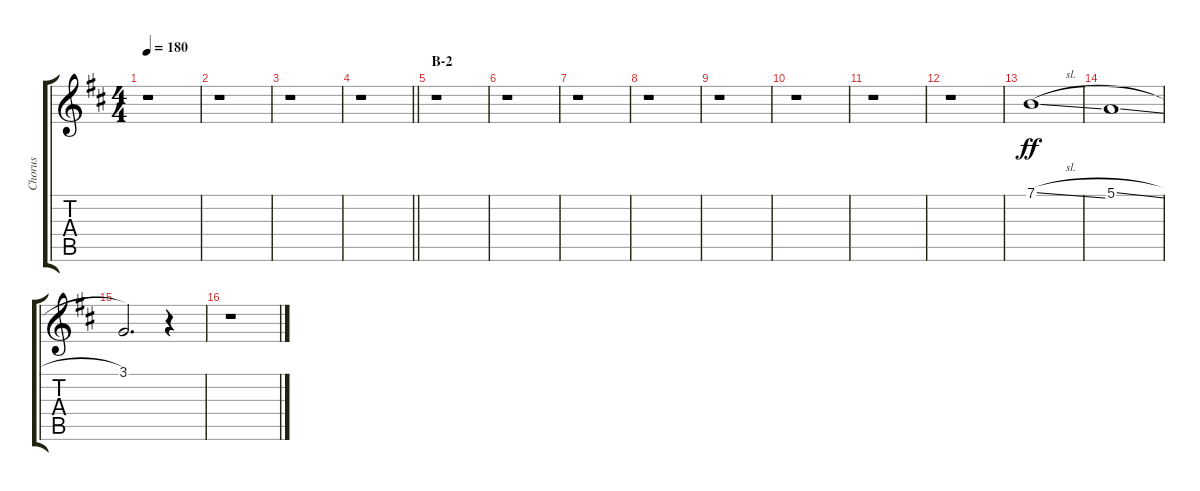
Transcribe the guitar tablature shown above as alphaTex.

\track ("Chorus" "Chorus") {instrument voiceoohs}
\staff {score tabs}
\tuning (E4 B3 G3 D3 A2 E2) {hide}
\ts (4 4)
\tempo 180
\clef g2
\ks d
r.1{dy ff} |
r.1 |
r.1 |
\barLineRight lightlight
r.1 |
\section ("" "B-2")
r.1 |
r.1 |
r.1 |
r.1 |
r.1 |
r.1 |
r.1 |
r.1 |
7.1{sl}.1 |
5.1{sl}.1 |
3.1.2{d} r.4 |
r.1
